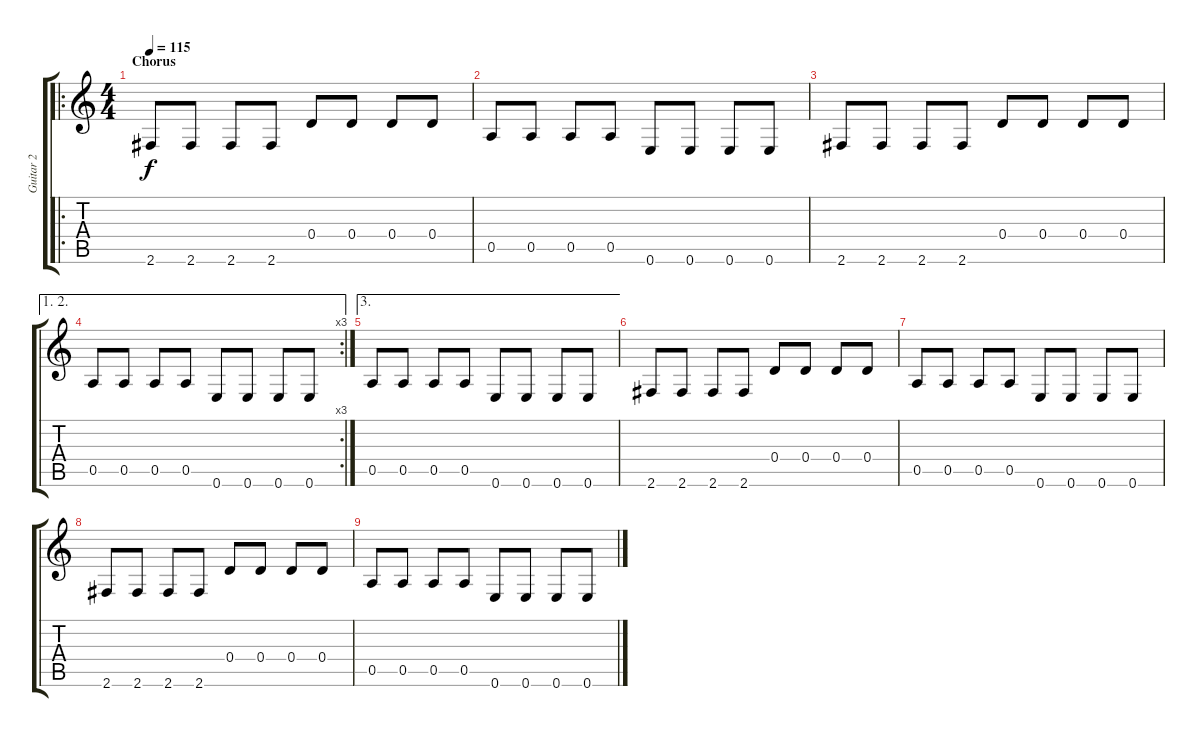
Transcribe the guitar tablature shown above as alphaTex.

\track ("Guitar 2" "Guitar 2") {instrument distortionguitar}
\staff {score tabs}
\tuning (E4 B3 G3 D3 A2 E2) {hide}
\ro
\ts (4 4)
\section ("" "Chorus")
\tempo 115
\clef g2
\ks c
2.6.8{dy f} 2.6.8 2.6.8 2.6.8 0.4.8 0.4.8 0.4.8 0.4.8 |
0.5.8 0.5.8 0.5.8 0.5.8 0.6.8 0.6.8 0.6.8 0.6.8 |
2.6.8 2.6.8 2.6.8 2.6.8 0.4.8 0.4.8 0.4.8 0.4.8 |
\ae (1 2)
\rc 3
0.5.8 0.5.8 0.5.8 0.5.8 0.6.8 0.6.8 0.6.8 0.6.8 |
\ae 3
0.5.8 0.5.8 0.5.8 0.5.8 0.6.8 0.6.8 0.6.8 0.6.8 |
2.6.8{volume 8} 2.6.8 2.6.8 2.6.8 0.4.8 0.4.8 0.4.8 0.4.8 |
0.5.8 0.5.8 0.5.8 0.5.8 0.6.8 0.6.8 0.6.8 0.6.8 |
2.6.8{volume 0} 2.6.8 2.6.8 2.6.8 0.4.8 0.4.8 0.4.8 0.4.8 |
0.5.8 0.5.8 0.5.8 0.5.8 0.6.8 0.6.8 0.6.8 0.6.8
